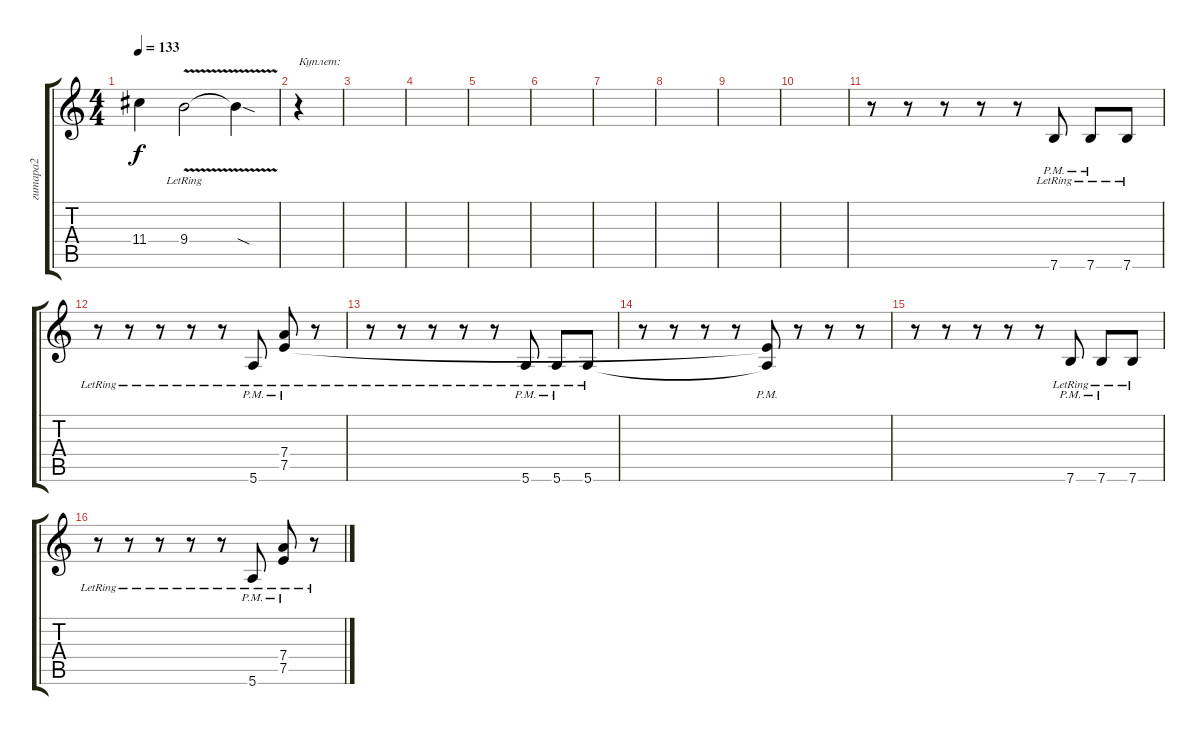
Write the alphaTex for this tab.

\track ("гитара2" "гитара2") {instrument distortionguitar}
\staff {score tabs}
\tuning (E4 B3 G3 D3 A2 E2) {hide}
\ts (4 4)
\tempo 133
\clef g2
\ks c
11.4{t}.4{dy f} 9.4{v lr}.2 9.4{sod t}.4 |
r.4{txt "Куплет:"} |
|
|
|
|
|
|
|
|
r.8{volume 6 instrument distortionguitar} r.8 r.8 r.8 r.8 7.6{pm lr}.8 7.6{pm lr}.8 7.6{lr}.8 |
r.8 r.8 r.8 r.8 r.8 5.6{pm lr}.8 (7.4{pm lr} 7.5{lr}).8 r.8 |
r.8 r.8 r.8 r.8 r.8 5.6{pm lr}.8 5.6{pm lr}.8 5.6{lr}.8 |
r.8 r.8 r.8 r.8 (7.5{t} 5.6{pm t}).8 r.8 r.8 r.8 |
r.8 r.8 r.8 r.8 r.8 7.6{pm lr}.8 7.6{pm lr}.8 7.6{lr}.8 |
r.8 r.8 r.8 r.8 r.8 5.6{pm lr}.8 (7.4{pm lr} 7.5{lr}).8 r.8
